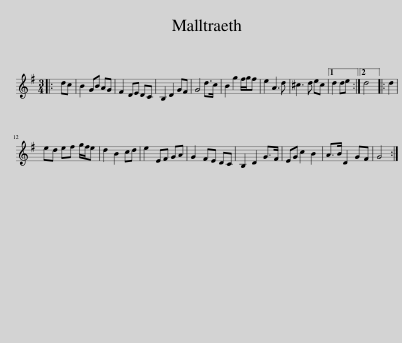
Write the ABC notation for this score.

X:1
L:1/8
M:3/4
I:linebreak $
K:G
V:1 treble
V:1
|: dc | B2 GB AG | F2 DE DC | B,2 D2 GF | G4 d>c | %5
 B2 g2 f/g/f | e2 A3 d | ^c3 d ec |1 d2 de :|2 d4 |: %10
 d2 |$ ed ef g/f/e | d2 B2 cd | e2 EF GA | G2 FE DC | %15
 B,2 D2 G>F | EG c2 B2 | A>B D2 GF | G4 :| %19
